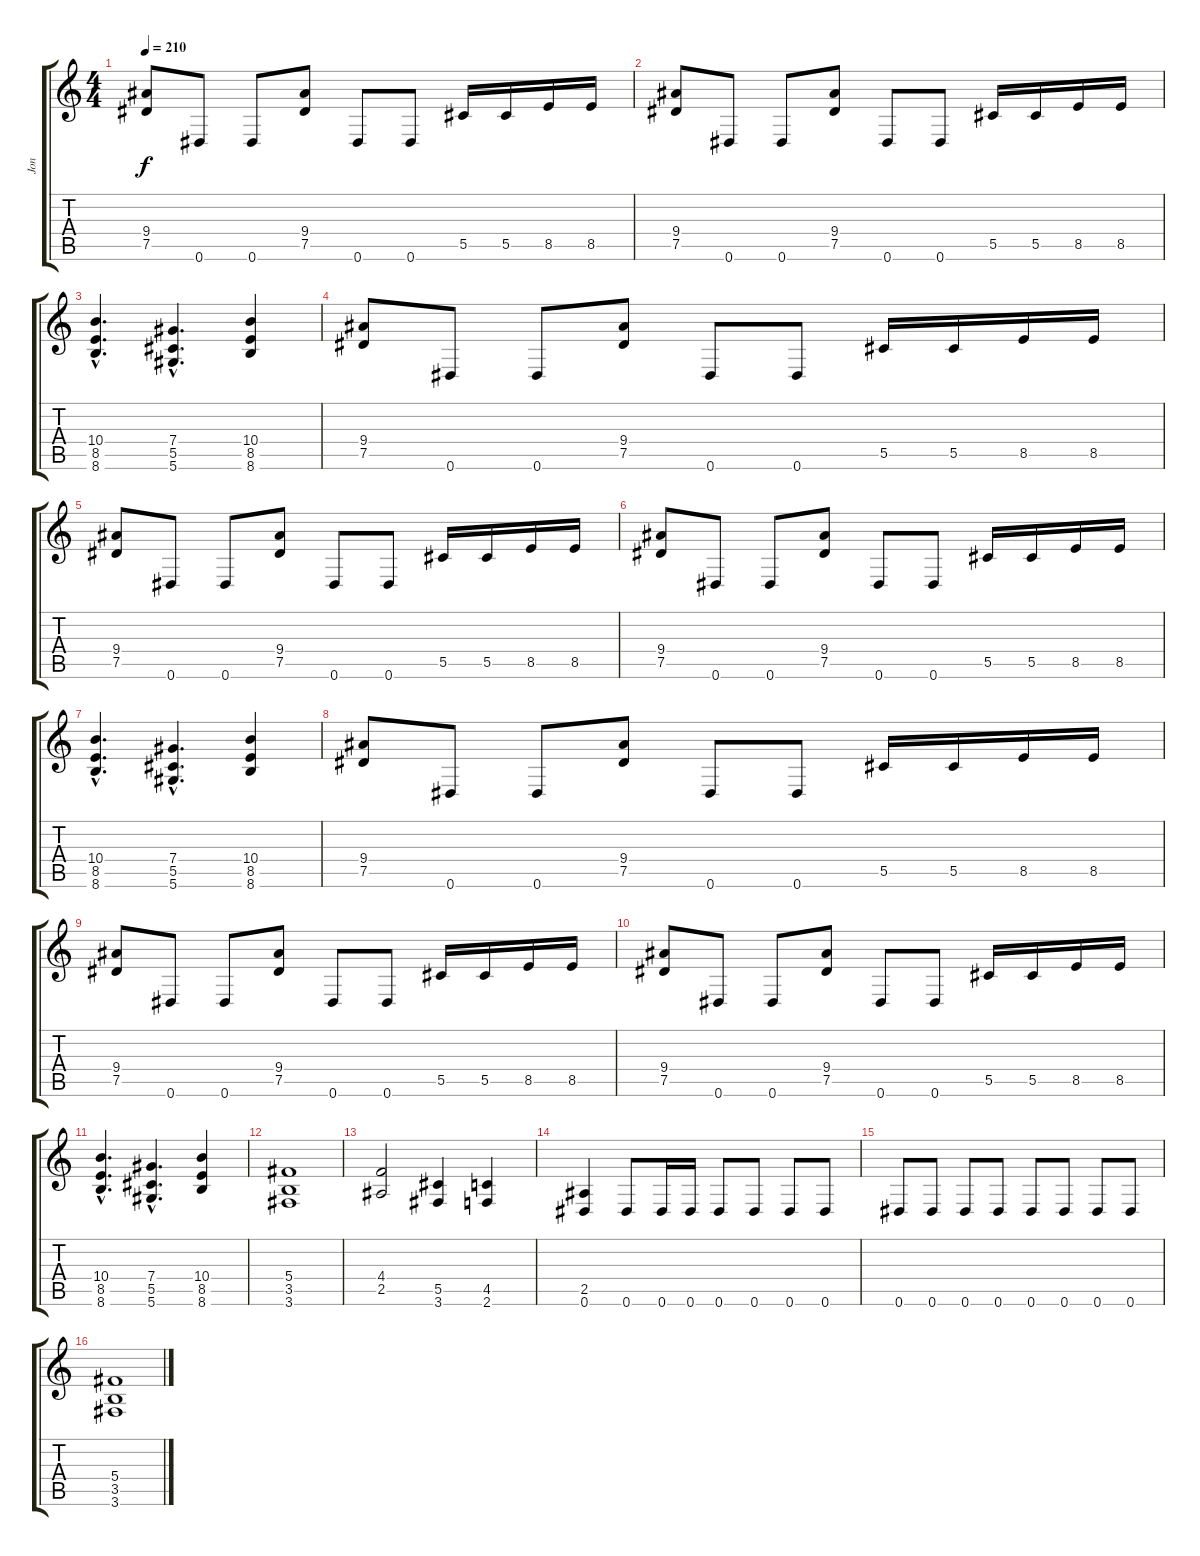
\track ("Jon" "Jon") {instrument distortionguitar}
\staff {score tabs}
\tuning (Eb4 Bb3 Gb3 Db3 Ab2 Eb2) {hide}
\ts (4 4)
\tempo 210
\clef g2
\ks c
(9.4 7.5).8{dy f} 0.6.8 0.6.8 (9.4 7.5).8 0.6.8 0.6.8 5.5.16 5.5.16 8.5.16 8.5.16 |
(9.4 7.5).8 0.6.8 0.6.8 (9.4 7.5).8 0.6.8 0.6.8 5.5.16 5.5.16 8.5.16 8.5.16 |
(10.4{hac} 8.5{hac} 8.6{hac}).4{d} (7.4{hac} 5.5{hac} 5.6{hac}).4{d} (10.4 8.5 8.6).4 |
(9.4 7.5).8 0.6.8 0.6.8 (9.4 7.5).8 0.6.8 0.6.8 5.5.16 5.5.16 8.5.16 8.5.16 |
(9.4 7.5).8 0.6.8 0.6.8 (9.4 7.5).8 0.6.8 0.6.8 5.5.16 5.5.16 8.5.16 8.5.16 |
(9.4 7.5).8 0.6.8 0.6.8 (9.4 7.5).8 0.6.8 0.6.8 5.5.16 5.5.16 8.5.16 8.5.16 |
(10.4{hac} 8.5{hac} 8.6{hac}).4{d} (7.4{hac} 5.5{hac} 5.6{hac}).4{d} (10.4 8.5 8.6).4 |
(9.4 7.5).8 0.6.8 0.6.8 (9.4 7.5).8 0.6.8 0.6.8 5.5.16 5.5.16 8.5.16 8.5.16 |
(9.4 7.5).8 0.6.8 0.6.8 (9.4 7.5).8 0.6.8 0.6.8 5.5.16 5.5.16 8.5.16 8.5.16 |
(9.4 7.5).8 0.6.8 0.6.8 (9.4 7.5).8 0.6.8 0.6.8 5.5.16 5.5.16 8.5.16 8.5.16 |
(10.4{hac} 8.5{hac} 8.6{hac}).4{d} (7.4{hac} 5.5{hac} 5.6{hac}).4{d} (10.4 8.5 8.6).4 |
(5.4 3.5 3.6).1 |
(4.4 2.5).2 (5.5 3.6).4 (4.5 2.6).4 |
(2.5 0.6).4 0.6.8 0.6.16 0.6.16 0.6.8 0.6.8 0.6.8 0.6.8 |
0.6.8 0.6.8 0.6.8 0.6.8 0.6.8 0.6.8 0.6.8 0.6.8 |
(5.4 3.5 3.6).1
